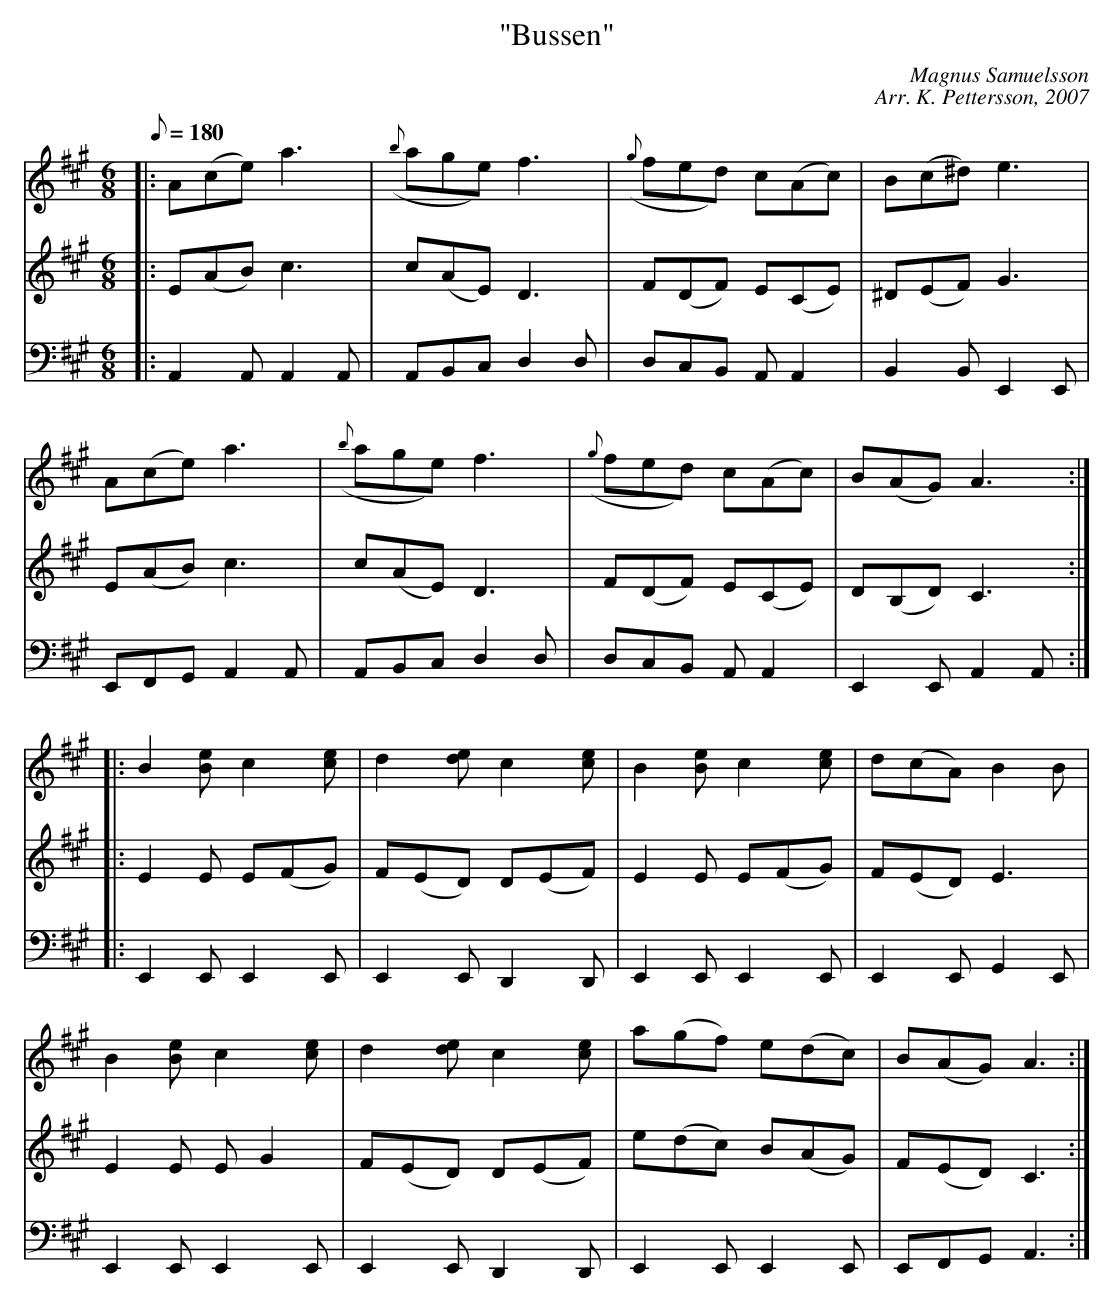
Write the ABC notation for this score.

X:1
T: "Bussen"
C: Magnus Samuelsson
C: Arr. K. Pettersson, 2007
M: 6/8
L: 1/8
K: A
Q: 180
V:1
|: A(ce) a3 | ({b}age) f3 | ({g}fed) c(Ac) | B(c^d) e3 |
A(ce) a3 | ({b}age) f3 | ({g}fed) c(Ac) | B(AG) A3:|
|: B2[Be] c2[ce] | d2[de] c2[ce] | B2[Be] c2[ce] | d(cA) B2B |
B2[Be] c2[ce] | d2[de] c2[ce] | a(gf) e(dc) | B(AG) A3 :|
V:2
|: E(AB) c3 | c(AE) D3 | F(DF) E(CE) | ^D(EF) G3 |
E(AB) c3 | c(AE) D3 | F(DF) E(CE) | D(B,D) C3 :|
|: E2E E(FG) | F(ED) D(EF) | E2E E(FG) | F(ED) E3 |
E2E EG2 | F(ED) D(EF) | e(dc) B(AG) | F(ED) C3 :|
V:3
|: A,,2A,, A,,2A,, | A,,B,,C, D,2D, | D,C,B,, A,,A,,2 | B,,2B,, E,,2E,, |
E,,F,,G,, A,,2A,, | A,,B,,C, D,2D, | D,C,B,, A,,A,,2 | E,,2E,, A,,2A,, :|
|: E,,2E,, E,,2E,, | E,,2E,, D,,2D,, | E,,2E,, E,,2E,, | E,,2E,, G,,2E,, |
E,,2E,, E,,2E,, | E,,2E,, D,,2D,, | E,,2E,, E,,2E,, | E,,F,,G,, A,,3 :|
